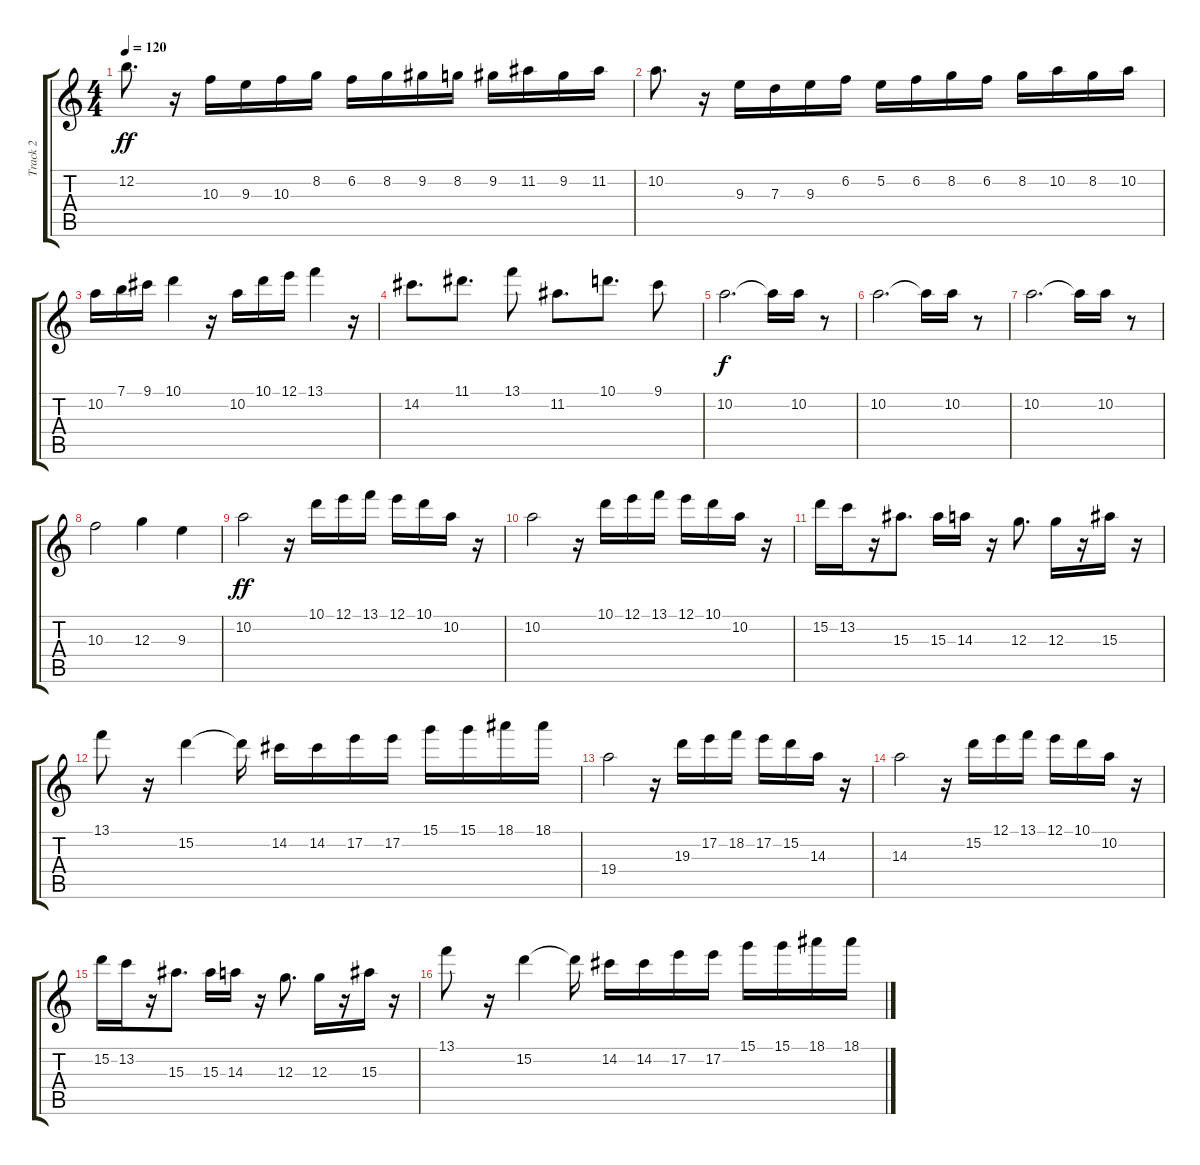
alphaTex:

\track ("Track 2" "Track 2") {instrument overdrivenguitar}
\staff {score tabs}
\tuning (E4 B3 G3 D3 A2 E2) {hide}
\ts (4 4)
\tempo 120
\clef g2
\ks c
12.2.8{d dy ff} r.16 10.3.16 9.3.16 10.3.16 8.2.16 6.2.16 8.2.16 9.2.16 8.2.16 9.2.16 11.2.16 9.2.16 11.2.16 |
10.2.8{d} r.16 9.3.16 7.3.16 9.3.16 6.2.16 5.2.16 6.2.16 8.2.16 6.2.16 8.2.16 10.2.16 8.2.16 10.2.16 |
10.2.16 7.1.16 9.1.16 10.1.4 r.16 10.2.16 10.1.16 12.1.16 13.1.4 r.16 |
14.2.8{d} 11.1.8{d} 13.1.8 11.2.8{d} 10.1.8{d} 9.1.8 |
10.2.2{d dy f instrument overdrivenguitar} 10.2{t}.16 10.2.16 r.8 |
10.2.2{d} 10.2{t}.16 10.2.16 r.8 |
10.2.2{d} 10.2{t}.16 10.2.16 r.8 |
10.3.2 12.3.4 9.3.4 |
10.2.2{dy ff instrument fx4atmosphere} r.16 10.1.16 12.1.16 13.1.16 12.1.16 10.1.16 10.2.16 r.16 |
10.2.2 r.16 10.1.16 12.1.16 13.1.16 12.1.16 10.1.16 10.2.16 r.16 |
15.2.16 13.2.16 r.16 15.3.8{d} 15.3.16 14.3.16 r.16 12.3.8{d} 12.3.16 r.16 15.3.16 r.16 |
13.1.8 r.16 15.2.4 15.2{t}.16 14.2.16 14.2.16 17.2.16 17.2.16 15.1.16 15.1.16 18.1.16 18.1.16 |
19.4.2 r.16 19.3.16 17.2.16 18.2.16 17.2.16 15.2.16 14.3.16 r.16 |
14.3.2 r.16 15.2.16 12.1.16 13.1.16 12.1.16 10.1.16 10.2.16 r.16 |
15.2.16 13.2.16 r.16 15.3.8{d} 15.3.16 14.3.16 r.16 12.3.8{d} 12.3.16 r.16 15.3.16 r.16 |
13.1.8 r.16 15.2.4 15.2{t}.16 14.2.16 14.2.16 17.2.16 17.2.16 15.1.16 15.1.16 18.1.16 18.1.16
